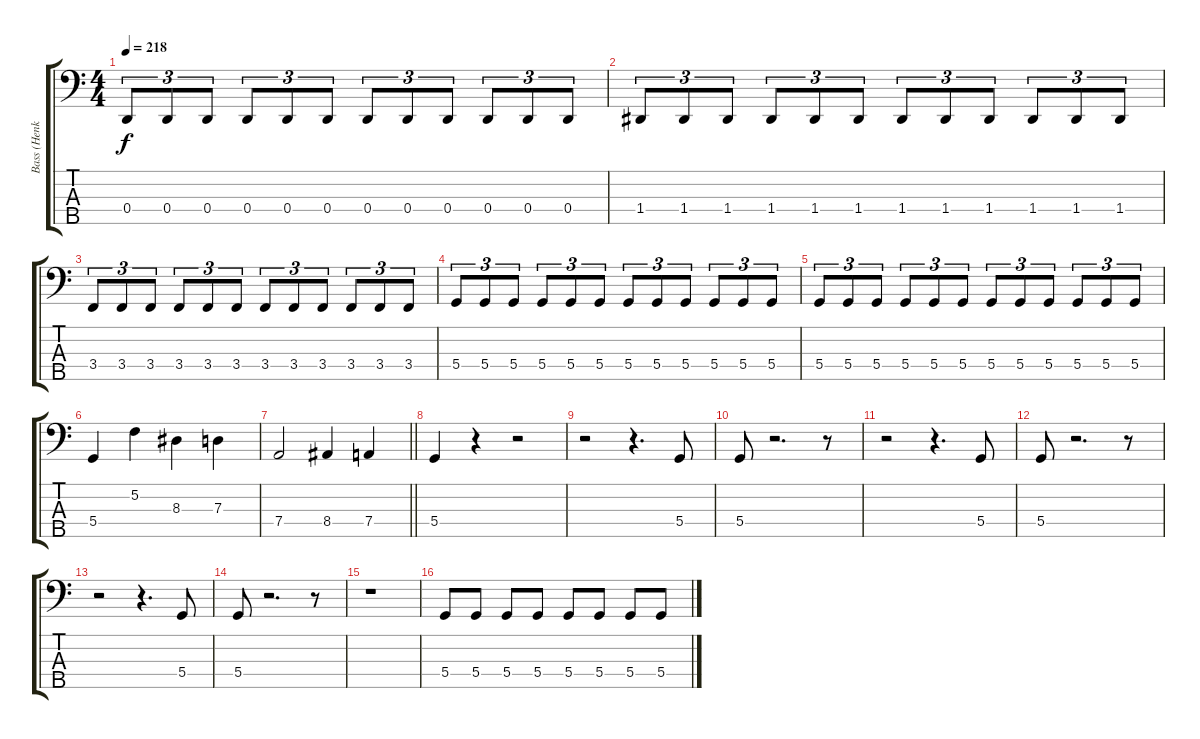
\track ("Bass (Henkka)" "Bass (Henk") {instrument electricbasspick}
\staff {score tabs}
\tuning (F2 C2 G1 D1 A0) {hide}
\ts (4 4)
\tempo 218
\clef f4
\ks c
0.4.8{tu (3 2) dy f} 0.4.8{tu (3 2)} 0.4.8{tu (3 2)} 0.4.8{tu (3 2)} 0.4.8{tu (3 2)} 0.4.8{tu (3 2)} 0.4.8{tu (3 2)} 0.4.8{tu (3 2)} 0.4.8{tu (3 2)} 0.4.8{tu (3 2)} 0.4.8{tu (3 2)} 0.4.8{tu (3 2)} |
1.4.8{tu (3 2)} 1.4.8{tu (3 2)} 1.4.8{tu (3 2)} 1.4.8{tu (3 2)} 1.4.8{tu (3 2)} 1.4.8{tu (3 2)} 1.4.8{tu (3 2)} 1.4.8{tu (3 2)} 1.4.8{tu (3 2)} 1.4.8{tu (3 2)} 1.4.8{tu (3 2)} 1.4.8{tu (3 2)} |
3.4.8{tu (3 2)} 3.4.8{tu (3 2)} 3.4.8{tu (3 2)} 3.4.8{tu (3 2)} 3.4.8{tu (3 2)} 3.4.8{tu (3 2)} 3.4.8{tu (3 2)} 3.4.8{tu (3 2)} 3.4.8{tu (3 2)} 3.4.8{tu (3 2)} 3.4.8{tu (3 2)} 3.4.8{tu (3 2)} |
5.4.8{tu (3 2)} 5.4.8{tu (3 2)} 5.4.8{tu (3 2)} 5.4.8{tu (3 2)} 5.4.8{tu (3 2)} 5.4.8{tu (3 2)} 5.4.8{tu (3 2)} 5.4.8{tu (3 2)} 5.4.8{tu (3 2)} 5.4.8{tu (3 2)} 5.4.8{tu (3 2)} 5.4.8{tu (3 2)} |
5.4.8{tu (3 2)} 5.4.8{tu (3 2)} 5.4.8{tu (3 2)} 5.4.8{tu (3 2)} 5.4.8{tu (3 2)} 5.4.8{tu (3 2)} 5.4.8{tu (3 2)} 5.4.8{tu (3 2)} 5.4.8{tu (3 2)} 5.4.8{tu (3 2)} 5.4.8{tu (3 2)} 5.4.8{tu (3 2)} |
5.4.4 5.2.4 8.3.4 7.3.4 |
\barLineRight lightlight
7.4.2 8.4.4 7.4.4 |
5.4.4 r.4 r.2 |
r.2 r.4{d} 5.4.8 |
5.4.8 r.2{d} r.8 |
r.2 r.4{d} 5.4.8 |
5.4.8 r.2{d} r.8 |
r.2 r.4{d} 5.4.8 |
5.4.8 r.2{d} r.8 |
r.1 |
5.4.8 5.4.8 5.4.8 5.4.8 5.4.8 5.4.8 5.4.8 5.4.8
